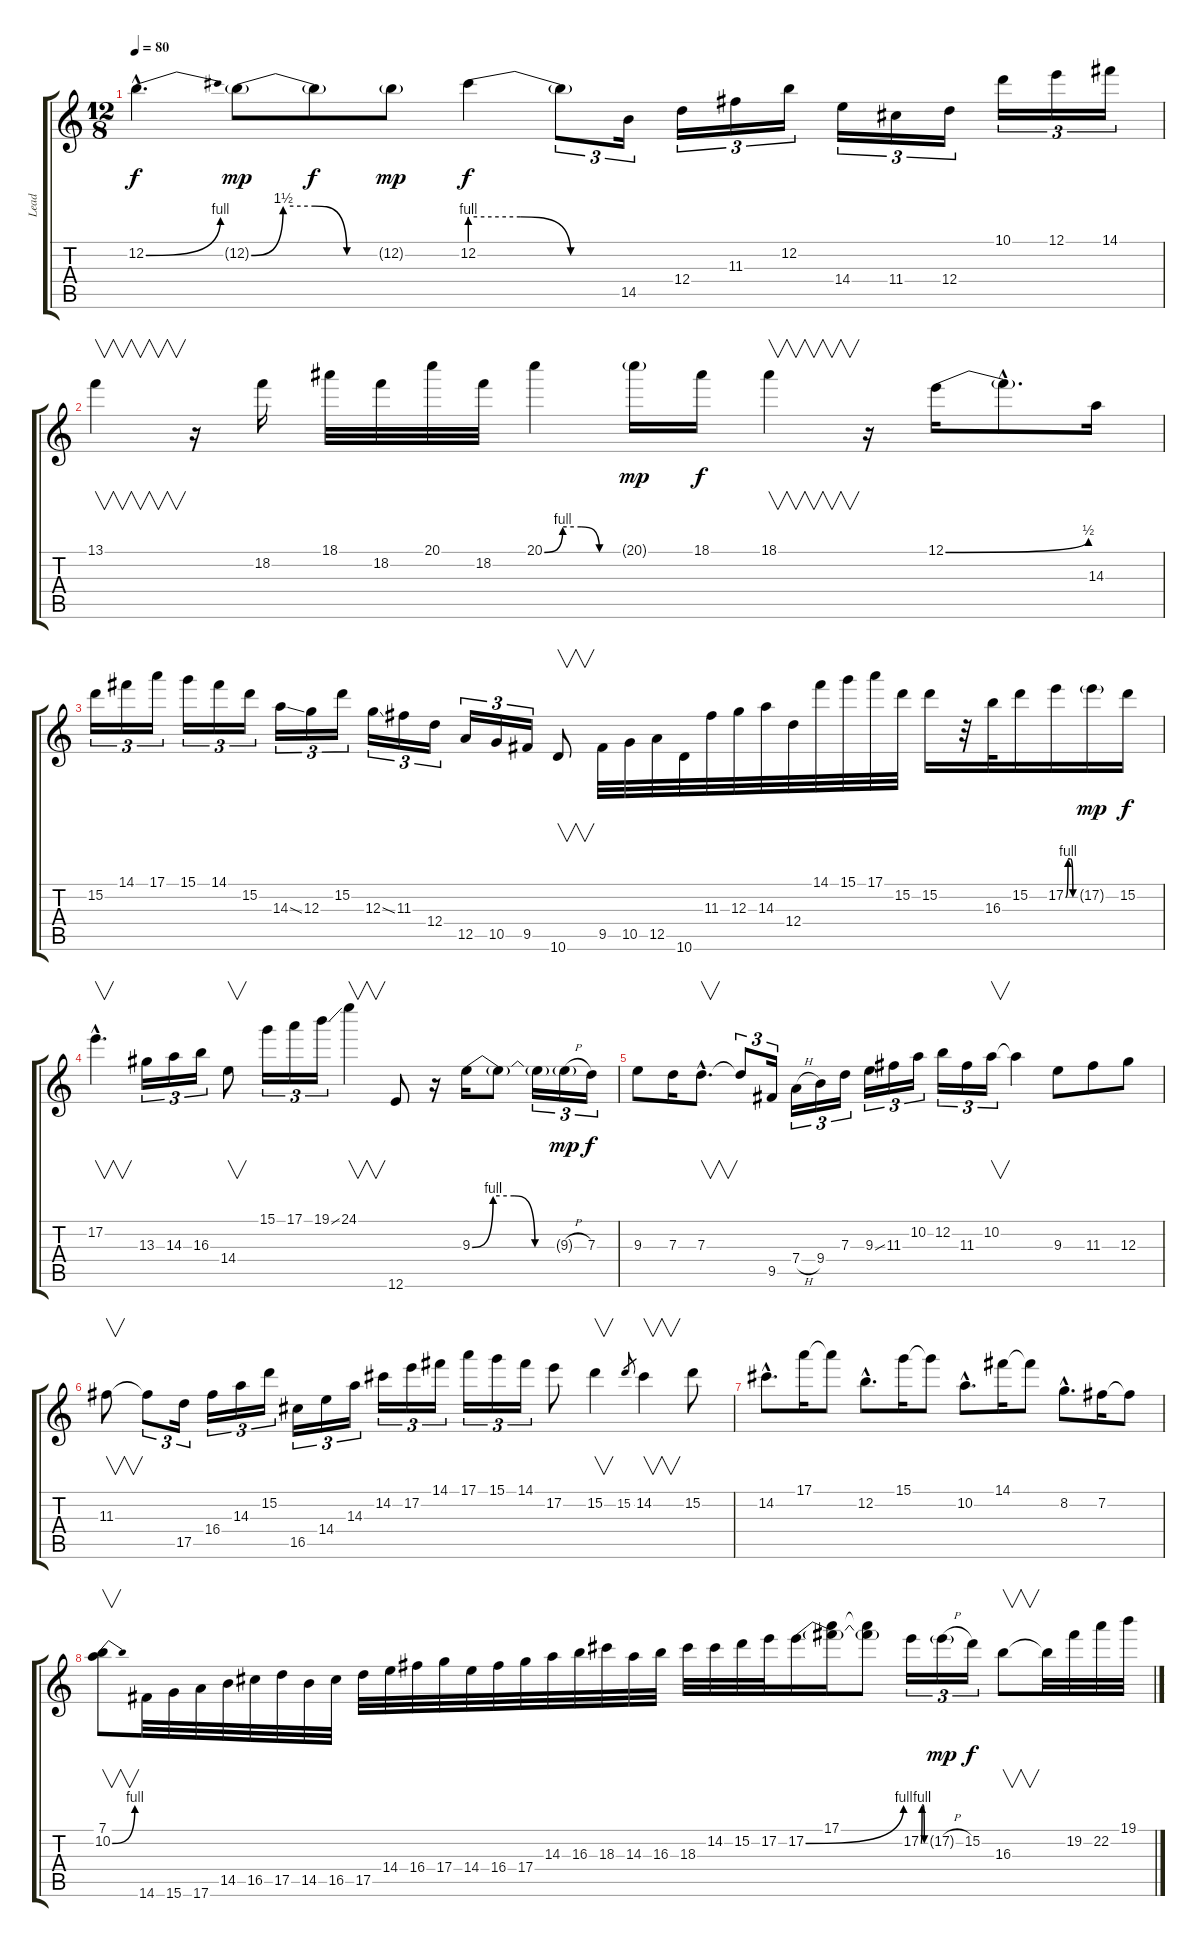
\track ("Lead" "Lead") {instrument distortionguitar}
\staff {score tabs}
\tuning (E4 B3 G3 D3 A2 E2) {hide}
\ts (12 8)
\tempo 80
\clef g2
\ks c
12.2{be (bend 0 0 60 4) hac}.4{d dy f} 12.2{be (custom 0 0 15 6 30 6 45 0 60 0) g}.8{dy mp} 12.2{t}.8{dy f} 12.2{g}.8{dy mp} 12.2{be (custom 0 4 20 4 40 0 60 0)}.4{dy f} 12.2{t}.8{tu (3 2)} 14.5.16{tu (3 2)} 12.4.16{tu (3 2)} 11.3.16{tu (3 2)} 12.2.16{tu (3 2)} 14.4.16{tu (3 2)} 11.4.16{tu (3 2)} 12.4.16{tu (3 2)} 10.1.16{tu (3 2)} 12.1.16{tu (3 2)} 14.1.16{tu (3 2)} |
13.1.4{v} r.16 18.2.16 18.1.32 18.2.32 20.1.32 18.2.32 20.1{be (custom 0 0 15 4 30 4 45 0 60 0)}.4 20.1{g}.16{dy mp} 18.1.16{dy f} 18.1.4{v} r.16 12.1{be (bend 0 0 60 2)}.16 12.1{hac t}.8{d} 14.3.16 |
15.2.16{tu (3 2)} 14.1.16{tu (3 2)} 17.1.16{tu (3 2)} 15.1.16{tu (3 2)} 14.1.16{tu (3 2)} 15.2.16{tu (3 2)} 14.3{ss}.16{tu (3 2)} 12.3.16{tu (3 2)} 15.2.16{tu (3 2)} 12.3{ss}.16{tu (3 2)} 11.3.16{tu (3 2)} 12.4.16{tu (3 2)} 12.5.16{tu (3 2)} 10.5.16{tu (3 2)} 9.5.16{tu (3 2)} 10.6.8{v} 9.5.32 10.5.32 12.5.32 10.6.32 11.3.32 12.3.32 14.3.32 12.4.32 14.1.32 15.1.32 17.1.32 15.2.32 15.2.16 r.32 16.3.32 15.2.16 17.2{be (custom 0 0 15 4 30 4 45 0 60 0)}.16 17.2{g}.16{dy mp} 15.2.16{dy f} |
17.2{hac}.4{v d} 13.3.16{tu (3 2)} 14.3.16{tu (3 2)} 16.3.16{tu (3 2)} 14.4.8{v} 15.1.16{tu (3 2)} 17.1.16{tu (3 2)} 19.1{ss}.16{tu (3 2)} 24.1.4{v} 12.6.8 r.16 9.3{be (custom 0 0 15 4 30 4 45 0 60 0)}.16 9.3{t}.8 9.3{t}.16{tu (3 2)} 9.3{h g}.16{tu (3 2) dy mp} 7.3.16{tu (3 2) dy f} |
9.3.8 7.3.16 7.3{hac}.8{v d} 7.3{t}.8{tu (3 2)} 9.5.16{tu (3 2)} 7.4{h}.16{tu (3 2)} 9.4.16{tu (3 2)} 7.3.16{tu (3 2)} 9.3{ss}.16{tu (3 2)} 11.3.16{tu (3 2)} 10.2.16{tu (3 2)} 12.2.16{tu (3 2)} 11.3.16{tu (3 2)} 10.2.16{v tu (3 2)} 10.2{t}.4 9.3.8 11.3.8 12.3.8 |
11.3.8{v} 11.3{t}.8{tu (3 2)} 17.5.16{tu (3 2)} 16.4.16{tu (3 2)} 14.3.16{tu (3 2)} 15.2.16{tu (3 2)} 16.5.16{tu (3 2)} 14.4.16{tu (3 2)} 14.3.16{tu (3 2)} 14.2.16{tu (3 2)} 17.2.16{tu (3 2)} 14.1.16{tu (3 2)} 17.1.16{tu (3 2)} 15.1.16{tu (3 2)} 14.1.16{tu (3 2)} 17.2.8 15.2.4{v} 15.2.8{gr} 14.2.4{v} 15.2.8 |
14.2{hac}.8{d} 17.1.16 17.1{t}.8 12.2{hac}.8{d} 15.1.16 15.1{t}.8 10.2{hac}.8{d} 14.1.16 14.1{t}.8 8.2{hac}.8{d} 7.2.16 7.2{t}.8 |
(7.1 10.2{be (bend 0 0 60 4)}).8{v} 14.6.32 15.6.32 17.6.32 14.5.32 16.5.32 17.5.32 14.5.32 16.5.32 17.5.32 14.4.32 16.4.32 17.4.32 14.4.32 16.4.32 17.4.32 14.3.32 16.3.32 18.3.32 14.3.32 16.3.32 18.3.32 14.2.32 15.2.32 17.2.32 17.2{be (bend 0 0 60 4)}.16 (17.1 17.2{t}).16 (17.1{t} 17.2{t}).8 17.2{be (custom 0 0 15 4 30 4 45 0 60 0)}.16{tu (3 2)} 17.2{h g}.16{tu (3 2) dy mp} 15.2.16{tu (3 2) dy f} 16.3.8{v} 16.3{t}.32 19.2.32 22.2.32 19.1.32
